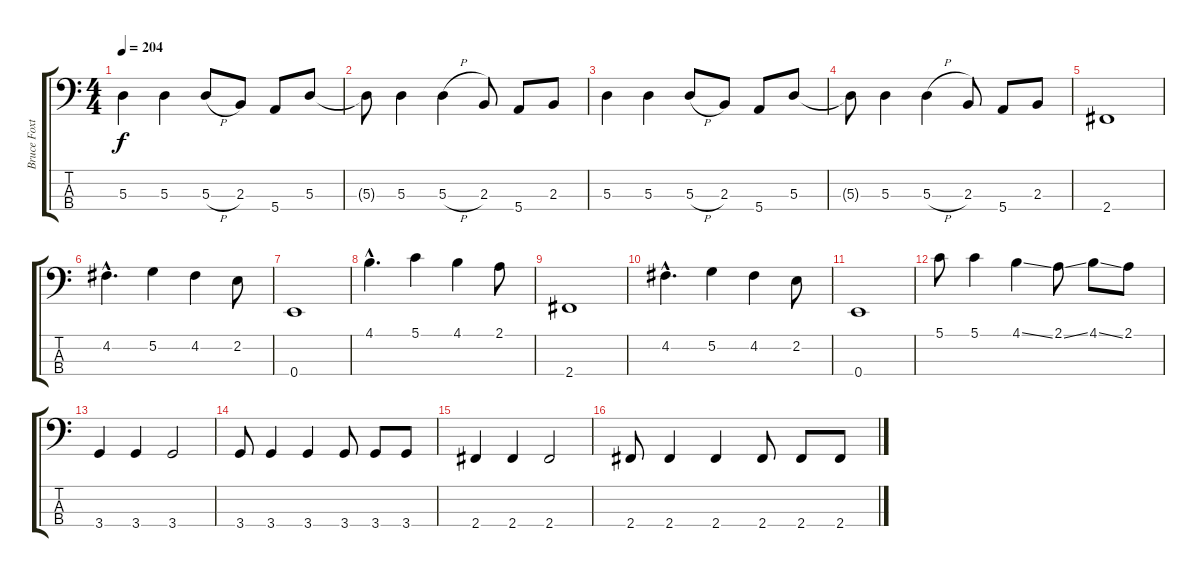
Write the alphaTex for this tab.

\track ("Bruce Foxton    " "Bruce Foxt") {instrument electricbassfinger}
\staff {score tabs}
\tuning (G2 D2 A1 E1) {hide}
\ts (4 4)
\tempo 204
\clef f4
\ks c
5.3.4{dy f} 5.3.4 5.3{h}.8 2.3.8 5.4.8 5.3.8 |
5.3{t}.8 5.3.4 5.3{h}.4 2.3.8 5.4.8 2.3.8 |
5.3.4 5.3.4 5.3{h}.8 2.3.8 5.4.8 5.3.8 |
5.3{t}.8 5.3.4 5.3{h}.4 2.3.8 5.4.8 2.3.8 |
2.4.1 |
4.2{hac}.4{d} 5.2.4 4.2.4 2.2.8 |
0.4.1 |
4.1{hac}.4{d} 5.1.4 4.1.4 2.1.8 |
2.4.1 |
4.2{hac}.4{d} 5.2.4 4.2.4 2.2.8 |
0.4.1 |
5.1.8 5.1.4 4.1{ss}.4 2.1{ss}.8 4.1{ss}.8 2.1.8 |
3.4.4 3.4.4 3.4.2 |
3.4.8 3.4.4 3.4.4 3.4.8 3.4.8 3.4.8 |
2.4.4 2.4.4 2.4.2 |
2.4.8 2.4.4 2.4.4 2.4.8 2.4.8 2.4.8
